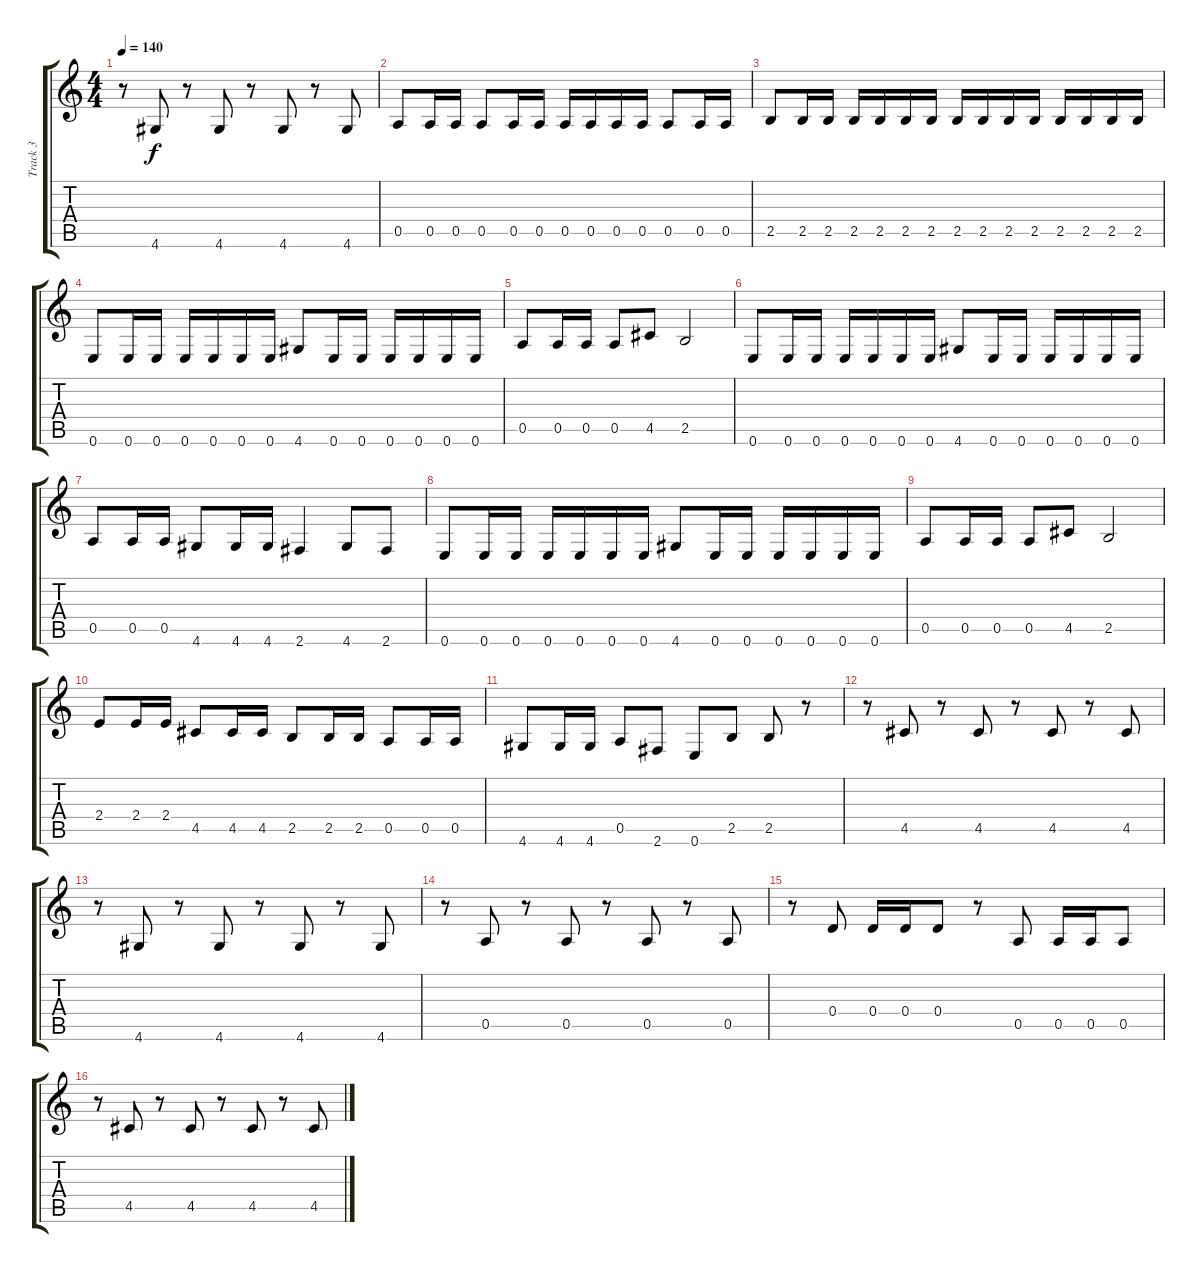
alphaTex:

\track ("Track 3" "Track 3") {instrument electricbassfinger}
\staff {score tabs}
\tuning (E4 B3 G3 D3 A2 E2) {hide}
\ts (4 4)
\tempo 140
\clef g2
\ks c
r.8{dy f} 4.6.8 r.8 4.6.8 r.8 4.6.8 r.8 4.6.8 |
0.5.8 0.5.16 0.5.16 0.5.8 0.5.16 0.5.16 0.5.16 0.5.16 0.5.16 0.5.16 0.5.8 0.5.16 0.5.16 |
2.5.8 2.5.16 2.5.16 2.5.16 2.5.16 2.5.16 2.5.16 2.5.16 2.5.16 2.5.16 2.5.16 2.5.16 2.5.16 2.5.16 2.5.16 |
0.6.8 0.6.16 0.6.16 0.6.16 0.6.16 0.6.16 0.6.16 4.6.8 0.6.16 0.6.16 0.6.16 0.6.16 0.6.16 0.6.16 |
0.5.8 0.5.16 0.5.16 0.5.8 4.5.8 2.5.2 |
0.6.8 0.6.16 0.6.16 0.6.16 0.6.16 0.6.16 0.6.16 4.6.8 0.6.16 0.6.16 0.6.16 0.6.16 0.6.16 0.6.16 |
0.5.8 0.5.16 0.5.16 4.6.8 4.6.16 4.6.16 2.6.4 4.6.8 2.6.8 |
0.6.8 0.6.16 0.6.16 0.6.16 0.6.16 0.6.16 0.6.16 4.6.8 0.6.16 0.6.16 0.6.16 0.6.16 0.6.16 0.6.16 |
0.5.8 0.5.16 0.5.16 0.5.8 4.5.8 2.5.2 |
2.4.8 2.4.16 2.4.16 4.5.8 4.5.16 4.5.16 2.5.8 2.5.16 2.5.16 0.5.8 0.5.16 0.5.16 |
4.6.8 4.6.16 4.6.16 0.5.8 2.6.8 0.6.8 2.5.8 2.5.8 r.8 |
r.8 4.5.8 r.8 4.5.8 r.8 4.5.8 r.8 4.5.8 |
r.8 4.6.8 r.8 4.6.8 r.8 4.6.8 r.8 4.6.8 |
r.8 0.5.8 r.8 0.5.8 r.8 0.5.8 r.8 0.5.8 |
r.8 0.4.8 0.4.16 0.4.16 0.4.8 r.8 0.5.8 0.5.16 0.5.16 0.5.8 |
r.8 4.5.8 r.8 4.5.8 r.8 4.5.8 r.8 4.5.8
